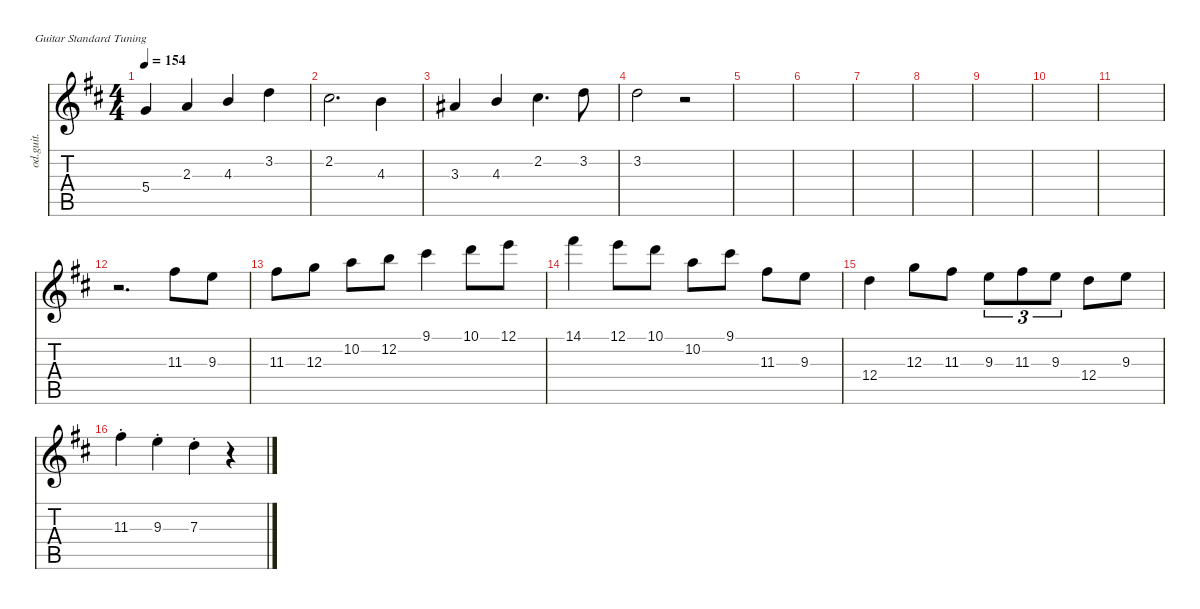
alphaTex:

\defaultSystemsLayout 4
\hideDynamics
\bracketExtendMode nobrackets
\track ("Overdriven Guitar" "od.guit.") {instrument overdrivenguitar}
\staff {score tabs}
\tuning (E4 B3 G3 D3 A2 E2)
\ts (4 4)
\tempo 154
\clef g2
\ks d
5.4{acc forcenatural}.4{dy mf beam Up} 2.3{acc forcenatural}.4{beam Up} 4.3{acc forcenatural}.4{beam Up} 3.2{acc forcenatural}.4{beam Down} |
2.2{acc #}.2{d beam Down} 4.3{acc forcenatural}.4{beam Down} |
3.3{acc #}.4{beam Up} 4.3{acc forcenatural}.4{beam Up} 2.2{acc #}.4{d beam Down} 3.2{acc forcenatural}.8{beam Down} |
3.2{acc forcenatural}.2{beam Down} r.2{beam Down} |
|
|
|
|
|
|
|
r.2{d instrument overdrivenguitar beam Down} 11.3{acc #}.8{beam Down} 9.3{acc forcenatural}.8{beam Down} |
11.3{acc #}.8{beam Down} 12.3{acc forcenatural}.8{beam Down} 10.2{acc forcenatural}.8{beam Down} 12.2{acc forcenatural}.8{beam Down} 9.1{acc #}.4{beam Down} 10.1{acc forcenatural}.8{beam Down} 12.1{acc forcenatural}.8{beam Down} |
14.1{acc #}.4{beam Down} 12.1{acc forcenatural}.8{beam Down} 10.1{acc forcenatural}.8{beam Down} 10.2{acc forcenatural}.8{beam Down} 9.1{acc #}.8{beam Down} 11.3{acc #}.8{beam Down} 9.3{acc forcenatural}.8{beam Down} |
12.4{acc forcenatural}.4{beam Down} 12.3{acc forcenatural}.8{beam Down} 11.3{acc #}.8{beam Down} 9.3{acc forcenatural}.8{tu (3 2) beam Down} 11.3{acc #}.8{tu (3 2) beam Down} 9.3{acc forcenatural}.8{tu (3 2) beam Down} 12.4{acc forcenatural}.8{beam Down} 9.3{acc forcenatural}.8{beam Down} |
11.3{st acc #}.4{beam Down} 9.3{st acc forcenatural}.4{beam Down} 7.3{st acc forcenatural}.4{beam Down} r.4{beam Down}
